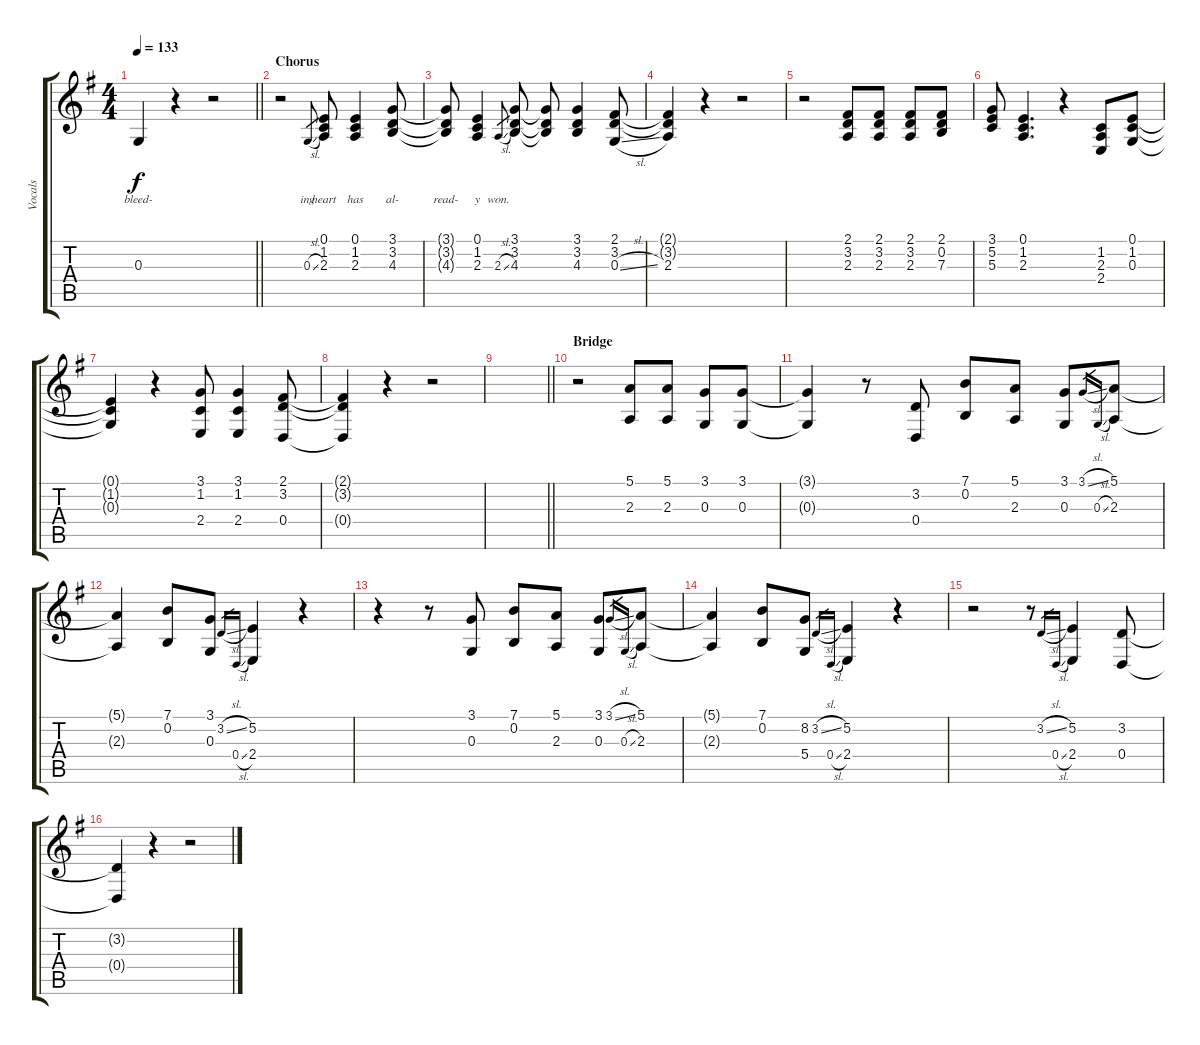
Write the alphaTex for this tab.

\track ("Vocals" "Vocals") {instrument lead1square}
\staff {score tabs}
\tuning (E4 B3 G3 D3 A2 E2) {hide}
\ts (4 4)
\tempo 133
\clef g2
\barLineRight lightlight
\ks g
0.3{t}.4{lyrics (0 "bleed-") lyrics (1 "") lyrics (2 "") lyrics (3 "") lyrics (4 "") dy f} r.4 r.2 |
\section ("" "Chorus")
r.2 0.3{sl}.8{lyrics (0 "ing") lyrics (1 "") lyrics (2 "") lyrics (3 "") lyrics (4 "") gr} (0.1 1.2 2.3).8{lyrics (0 "heart") lyrics (1 "") lyrics (2 "") lyrics (3 "") lyrics (4 "")} (0.1 1.2 2.3).4{lyrics (0 "has") lyrics (1 "") lyrics (2 "") lyrics (3 "") lyrics (4 "")} (3.1 3.2 4.3).8{lyrics (0 "al-") lyrics (1 "") lyrics (2 "") lyrics (3 "") lyrics (4 "")} |
(3.1{t} 3.2{t} 4.3{t}).8{lyrics (0 "read-") lyrics (1 "") lyrics (2 "") lyrics (3 "") lyrics (4 "")} (0.1 1.2 2.3).4{lyrics (0 "y") lyrics (1 "") lyrics (2 "") lyrics (3 "") lyrics (4 "")} 2.3{sl}.8{lyrics (0 "won.") lyrics (1 "") lyrics (2 "") lyrics (3 "") lyrics (4 "") gr} (3.1 3.2 4.3).8 (3.1{t} 3.2{t} 4.3{t}).8 (3.1 3.2 4.3).4 (2.1 3.2 0.3{sl}).8 |
(2.1{t} 3.2{t} 2.3).4 r.4 r.2 |
r.2 (2.1 3.2 2.3).8 (2.1 3.2 2.3).8 (2.1 3.2 2.3).8 (2.1 0.2 7.3).8 |
(3.1 5.2 5.3).8 (0.1 1.2 2.3).4{d} r.4 (1.2 2.3 2.4).8 (0.1 1.2 0.3).8 |
(0.1{t} 1.2{t} 0.3{t}).4 r.4 (3.1 1.2 2.4).8 (3.1 1.2 2.4).4 (2.1 3.2 0.4).8 |
(2.1{t} 3.2{t} 0.4{t}).4 r.4 r.2 |
\barLineRight lightlight
|
\section ("" "Bridge")
r.2 (5.1 2.3).8 (5.1 2.3).8 (3.1 0.3).8 (3.1 0.3).8 |
(3.1{t} 0.3{t}).4 r.8 (3.2 0.4).8 (7.1 0.2).8 (5.1 2.3).8 (3.1 0.3).8 3.1{sl}.16{gr} 0.3{sl}.16{gr} (5.1 2.3).8 |
(5.1{t} 2.3{t}).4 (7.1 0.2).8 (3.1 0.3).8 3.2{sl}.16{gr} 0.4{sl}.16{gr} (5.2 2.4).4 r.4 |
r.4 r.8 (3.1 0.3).8 (7.1 0.2).8 (5.1 2.3).8 (3.1 0.3).8 3.1{sl}.16{gr} 0.3{sl}.16{gr} (5.1 2.3).8 |
(5.1{t} 2.3{t}).4 (7.1 0.2).8 (8.2 5.4).8 3.2{sl}.16{gr} 0.4{sl}.16{gr} (5.2 2.4).4 r.4 |
r.2 r.8 3.2{sl}.16{gr} 0.4{sl}.16{gr} (5.2 2.4).4 (3.2 0.4).8 |
(3.2{t} 0.4{t}).4 r.4 r.2
